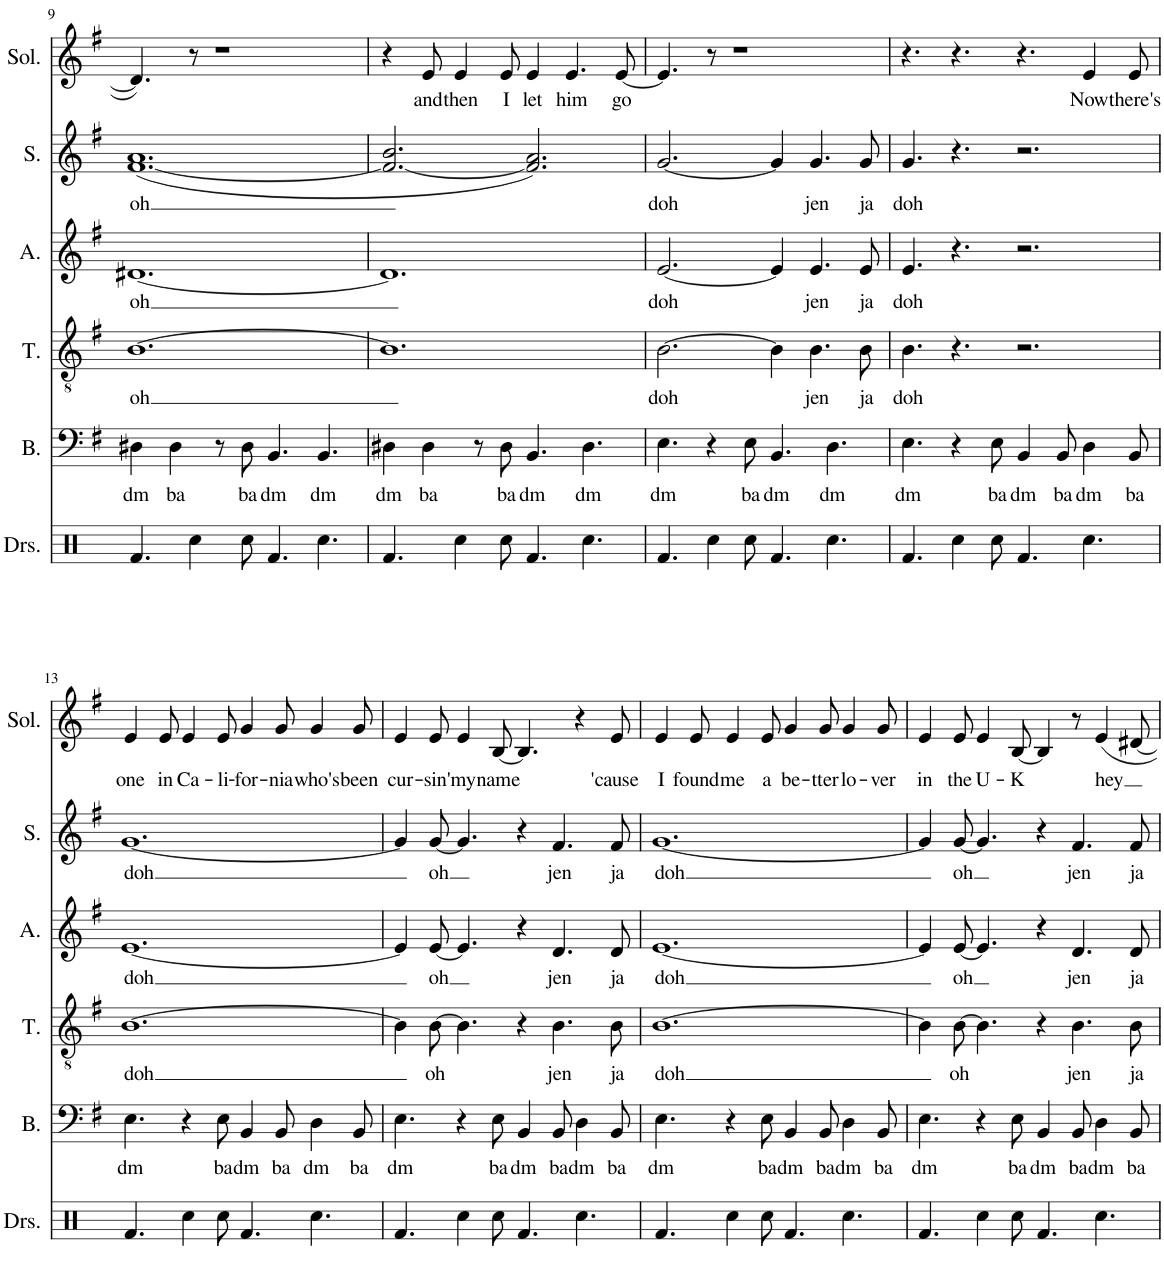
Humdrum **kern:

**kern	**text	**kern	**text	**kern	**text	**kern	**text	**kern	**text
*part5	*part5	*part4	*part4	*part3	*part3	*part2	*part2	*part1	*part1
*staff5	*staff5	*staff4	*staff4	*staff3	*staff3	*staff2	*staff2	*staff1	*staff1
*I"Bass	*	*I"Tenor	*	*I"Alto	*	*I"Soprano	*	*I"Solo	*
*I'B.	*	*I'T.	*	*I'A.	*	*I'S.	*	*I'Sol.	*
!!LO:PB:g=z
*clefF4	*	*clefGv2	*	*clefG2	*	*clefG2	*	*clefG2	*
*k[f#]	*	*k[f#]	*	*k[f#]	*	*k[f#]	*	*k[f#]	*
*M12/8	*	*M12/8	*	*M12/8	*	*M12/8	*	*M12/8	*
=9	=9	=9	=9	=9	=9	=9	=9	=9	=9
!	!LO:LY:b	!	!LO:LY:b	!	!LO:LY:b	!	!LO:LY:b	!	!
4D#X\	dm	[1.B	oh	[1.d#X	oh	([1.f# 1.a	oh	4.d#/]	.
!	!LO:LY:b	!	!	!	!	!	!	!	!
4D#\	ba	.	.	.	.	.	.	.	.
.	.	.	.	.	.	.	.	8r	.
8r	.	.	.	.	.	.	.	1r	.
!	!LO:LY:b	!	!	!	!	!	!	!	!
8D#\	ba	.	.	.	.	.	.	.	.
!	!LO:LY:b	!	!	!	!	!	!	!	!
4.BB/	dm	.	.	.	.	.	.	.	.
!	!LO:LY:b	!	!	!	!	!	!	!	!
4.BB/	dm	.	.	.	.	.	.	.	.
=10	=10	=10	=10	=10	=10	=10	=10	=10	=10
!	!LO:LY:b	!	!	!	!	!	!	!	!
4D#X\	dm	1.B]	.	1.d#]	.	2.f#/_ 2.b/	.	4r	.
!	!LO:LY:b	!	!	!	!	!	!	!	!LO:LY:b
4D#\	ba	.	.	.	.	.	.	8e/	and
!	!	!	!	!	!	!	!	!	!LO:LY:b
.	.	.	.	.	.	.	.	4e/	then
8r	.	.	.	.	.	.	.	.	.
!	!LO:LY:b	!	!	!	!	!	!	!	!LO:LY:b
8D#\	ba	.	.	.	.	.	.	8e/	I
!	!LO:LY:b	!	!	!	!	!	!	!	!LO:LY:b
4.BB/	dm	.	.	.	.	2.f#/] 2.a/)	.	4e/	let
!	!	!	!	!	!	!	!	!	!LO:LY:b
.	.	.	.	.	.	.	.	4.e/	him
!	!LO:LY:b	!	!	!	!	!	!	!	!
4.D#\	dm	.	.	.	.	.	.	.	.
!	!	!	!	!	!	!	!	!	!LO:LY:b
.	.	.	.	.	.	.	.	[8e/	go
=11	=11	=11	=11	=11	=11	=11	=11	=11	=11
!	!LO:LY:b	!	!LO:LY:b	!	!LO:LY:b	!	!LO:LY:b	!	!
4.E\	dm	[2.B\	doh	[2.e/	doh	[2.g/	doh	4.e/]	.
4r	.	.	.	.	.	.	.	8r	.
.	.	.	.	.	.	.	.	1r	.
!	!LO:LY:b	!	!	!	!	!	!	!	!
8E\	ba	.	.	.	.	.	.	.	.
!	!LO:LY:b	!	!	!	!	!	!	!	!
4.BB/	dm	4B\]	.	4e/]	.	4g/]	.	.	.
!	!	!	!LO:LY:b	!	!LO:LY:b	!	!LO:LY:b	!	!
.	.	4.B\	jen	4.e/	jen	4.g/	jen	.	.
!	!LO:LY:b	!	!	!	!	!	!	!	!
4.D\	dm	.	.	.	.	.	.	.	.
!	!	!	!LO:LY:b	!	!LO:LY:b	!	!LO:LY:b	!	!
.	.	8B\	ja	8e/	ja	8g/	ja	.	.
=12	=12	=12	=12	=12	=12	=12	=12	=12	=12
!	!LO:LY:b	!	!LO:LY:b	!	!LO:LY:b	!	!LO:LY:b	!	!
4.E\	dm	4.B\	doh	4.e/	doh	4.g/	doh	4.r	.
4r	.	4.r	.	4.r	.	4.r	.	4.r	.
!	!LO:LY:b	!	!	!	!	!	!	!	!
8E\	ba	.	.	.	.	.	.	.	.
!	!LO:LY:b	!	!	!	!	!	!	!	!
4BB/	dm	2.r	.	2.r	.	2.r	.	4.r	.
!	!LO:LY:b	!	!	!	!	!	!	!	!
8BB/	ba	.	.	.	.	.	.	.	.
!	!LO:LY:b	!	!	!	!	!	!	!	!LO:LY:b
4D\	dm	.	.	.	.	.	.	4e/	Now
!	!LO:LY:b	!	!	!	!	!	!	!	!LO:LY:b
8BB/	ba	.	.	.	.	.	.	8e/	there's
!!LO:LB:g=z
=13	=13	=13	=13	=13	=13	=13	=13	=13	=13
!	!LO:LY:b	!	!LO:LY:b	!	!LO:LY:b	!	!LO:LY:b	!	!LO:LY:b
4.E\	dm	[1.B	doh	[1.e	doh	[1.g	doh	4e/	one
!	!	!	!	!	!	!	!	!	!LO:LY:b
.	.	.	.	.	.	.	.	8e/	in
!	!	!	!	!	!	!	!	!	!LO:LY:b
4r	.	.	.	.	.	.	.	4e/	Ca-
!	!LO:LY:b	!	!	!	!	!	!	!	!LO:LY:b
8E\	ba	.	.	.	.	.	.	8e/	-li-
!	!LO:LY:b	!	!	!	!	!	!	!	!LO:LY:b
4BB/	dm	.	.	.	.	.	.	4g/	-for-
!	!LO:LY:b	!	!	!	!	!	!	!	!LO:LY:b
8BB/	ba	.	.	.	.	.	.	8g/	-nia
!	!LO:LY:b	!	!	!	!	!	!	!	!LO:LY:b
4D\	dm	.	.	.	.	.	.	4g/	who's
!	!LO:LY:b	!	!	!	!	!	!	!	!LO:LY:b
8BB/	ba	.	.	.	.	.	.	8g/	been
=14	=14	=14	=14	=14	=14	=14	=14	=14	=14
!	!LO:LY:b	!	!	!	!	!	!	!	!LO:LY:b
4.E\	dm	4B\]	.	4e/]	.	4g/]	.	4e/	cur-
!	!	!	!LO:LY:b	!	!LO:LY:b	!	!LO:LY:b	!	!LO:LY:b
.	.	[8B\	oh	[8e/	oh	[8g/	oh	8e/	-sin'
!	!	!	!	!	!	!	!	!	!LO:LY:b
4r	.	4.B\]	.	4.e/]	.	4.g/]	.	4e/	my
!	!LO:LY:b	!	!	!	!	!	!	!	!LO:LY:b
8E\	ba	.	.	.	.	.	.	[8B/	name
!	!LO:LY:b	!	!	!	!	!	!	!	!
4BB/	dm	4r	.	4r	.	4r	.	4.B/]	.
!	!LO:LY:b	!	!LO:LY:b	!	!LO:LY:b	!	!LO:LY:b	!	!
8BB/	ba	4.B\	jen	4.d/	jen	4.f#/	jen	.	.
!	!LO:LY:b	!	!	!	!	!	!	!	!
4D\	dm	.	.	.	.	.	.	4r	.
!	!LO:LY:b	!	!LO:LY:b	!	!LO:LY:b	!	!LO:LY:b	!	!LO:LY:b
8BB/	ba	8B\	ja	8d/	ja	8f#/	ja	8e/	'cause
=15	=15	=15	=15	=15	=15	=15	=15	=15	=15
!	!LO:LY:b	!	!LO:LY:b	!	!LO:LY:b	!	!LO:LY:b	!	!LO:LY:b
4.E\	dm	[1.B	doh	[1.e	doh	[1.g	doh	4e/	I
!	!	!	!	!	!	!	!	!	!LO:LY:b
.	.	.	.	.	.	.	.	8e/	found
!	!	!	!	!	!	!	!	!	!LO:LY:b
4r	.	.	.	.	.	.	.	4e/	me
!	!LO:LY:b	!	!	!	!	!	!	!	!LO:LY:b
8E\	ba	.	.	.	.	.	.	8e/	a
!	!LO:LY:b	!	!	!	!	!	!	!	!LO:LY:b
4BB/	dm	.	.	.	.	.	.	4g/	be-
!	!LO:LY:b	!	!	!	!	!	!	!	!LO:LY:b
8BB/	ba	.	.	.	.	.	.	8g/	-tter
!	!LO:LY:b	!	!	!	!	!	!	!	!LO:LY:b
4D\	dm	.	.	.	.	.	.	4g/	lo-
!	!LO:LY:b	!	!	!	!	!	!	!	!LO:LY:b
8BB/	ba	.	.	.	.	.	.	8g/	-ver
=16	=16	=16	=16	=16	=16	=16	=16	=16	=16
!	!LO:LY:b	!	!	!	!	!	!	!	!LO:LY:b
4.E\	dm	4B\]	.	4e/]	.	4g/]	.	4e/	in
!	!	!	!LO:LY:b	!	!LO:LY:b	!	!LO:LY:b	!	!LO:LY:b
.	.	[8B\	oh	[8e/	oh	[8g/	oh	8e/	the
!	!	!	!	!	!	!	!	!	!LO:LY:b
4r	.	4.B\]	.	4.e/]	.	4.g/]	.	4e/	U-
!	!LO:LY:b	!	!	!	!	!	!	!	!LO:LY:b
8E\	ba	.	.	.	.	.	.	[8B/	-K
!	!LO:LY:b	!	!	!	!	!	!	!	!
4BB/	dm	4r	.	4r	.	4r	.	4B/]	.
!	!LO:LY:b	!	!LO:LY:b	!	!LO:LY:b	!	!LO:LY:b	!	!
8BB/	ba	4.B\	jen	4.d/	jen	4.f#/	jen	8r	.
!	!LO:LY:b	!	!	!	!	!	!	!	!LO:LY:b
4D\	dm	.	.	.	.	.	.	4e/	hey
!	!LO:LY:b	!	!LO:LY:b	!	!LO:LY:b	!	!LO:LY:b	!	!
8BB/	ba	8B\	ja	8d/	ja	8f#/	ja	[8d#X/	.
=	=	=	=	=	=	=	=	=	=
*-	*-	*-	*-	*-	*-	*-	*-	*-	*-
